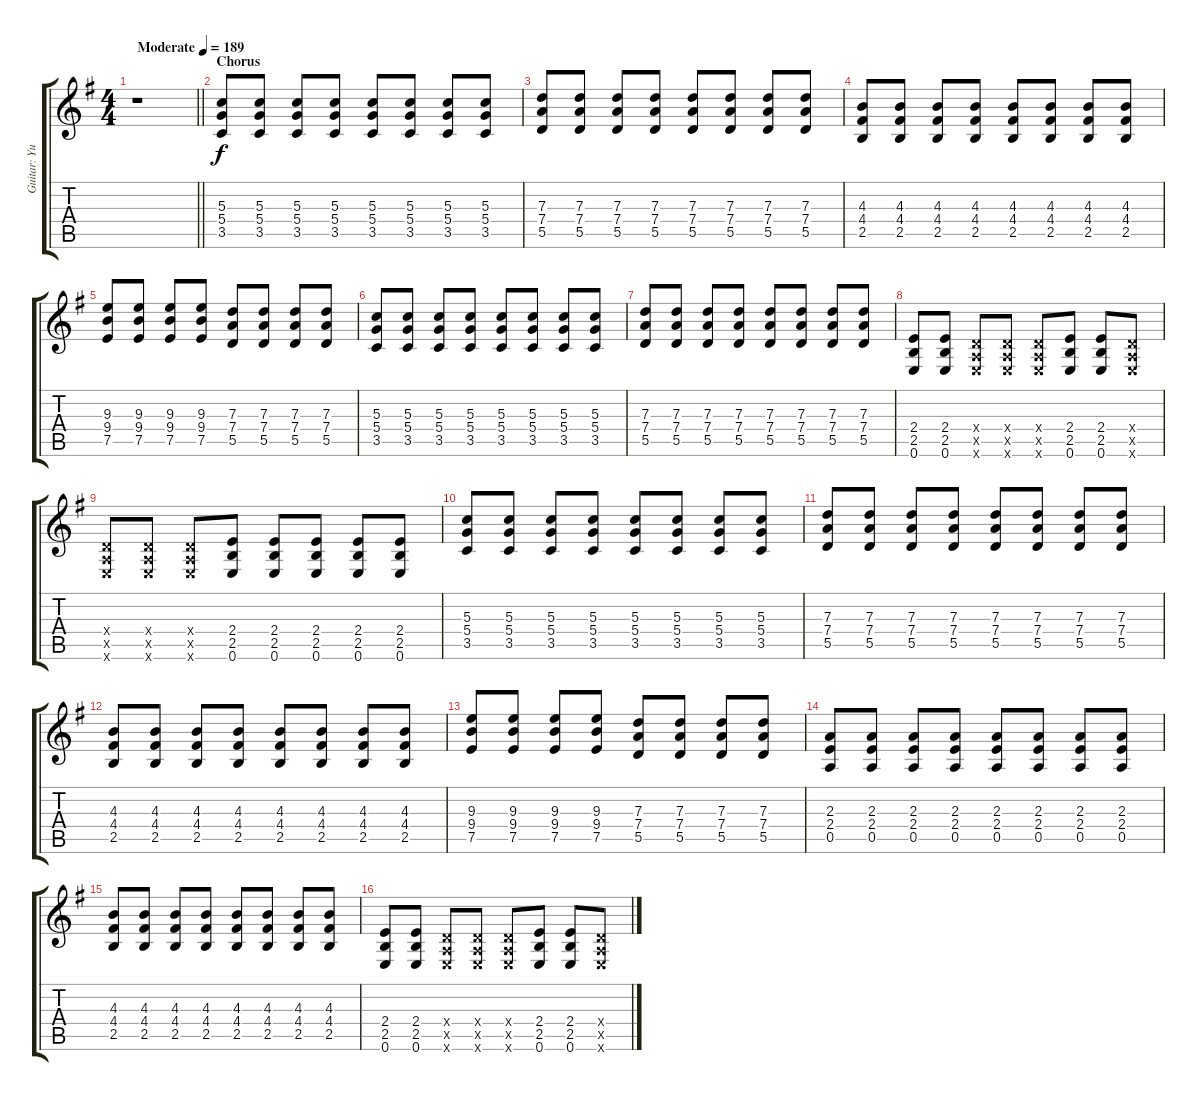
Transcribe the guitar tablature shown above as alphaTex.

\track ("Guitar: Yui Hirasawa" "Guitar: Yu") {instrument overdrivenguitar}
\staff {score tabs}
\tuning (E4 B3 G3 D3 A2 E2) {hide}
\ts (4 4)
\tempo (189 "Moderate")
\clef g2
\barLineRight lightlight
\ks g
r.1{dy f instrument overdrivenguitar} |
\section ("" "Chorus")
(5.3 5.4 3.5).8 (5.3 5.4 3.5).8 (5.3 5.4 3.5).8 (5.3 5.4 3.5).8 (5.3 5.4 3.5).8 (5.3 5.4 3.5).8 (5.3 5.4 3.5).8 (5.3 5.4 3.5).8 |
(7.3 7.4 5.5).8 (7.3 7.4 5.5).8 (7.3 7.4 5.5).8 (7.3 7.4 5.5).8 (7.3 7.4 5.5).8 (7.3 7.4 5.5).8 (7.3 7.4 5.5).8 (7.3 7.4 5.5).8 |
(4.3 4.4 2.5).8 (4.3 4.4 2.5).8 (4.3 4.4 2.5).8 (4.3 4.4 2.5).8 (4.3 4.4 2.5).8 (4.3 4.4 2.5).8 (4.3 4.4 2.5).8 (4.3 4.4 2.5).8 |
(9.3 9.4 7.5).8 (9.3 9.4 7.5).8 (9.3 9.4 7.5).8 (9.3 9.4 7.5).8 (7.3 7.4 5.5).8 (7.3 7.4 5.5).8 (7.3 7.4 5.5).8 (7.3 7.4 5.5).8 |
(5.3 5.4 3.5).8 (5.3 5.4 3.5).8 (5.3 5.4 3.5).8 (5.3 5.4 3.5).8 (5.3 5.4 3.5).8 (5.3 5.4 3.5).8 (5.3 5.4 3.5).8 (5.3 5.4 3.5).8 |
(7.3 7.4 5.5).8 (7.3 7.4 5.5).8 (7.3 7.4 5.5).8 (7.3 7.4 5.5).8 (7.3 7.4 5.5).8 (7.3 7.4 5.5).8 (7.3 7.4 5.5).8 (7.3 7.4 5.5).8 |
(2.4 2.5 0.6).8 (2.4 2.5 0.6).8 (0.4{x} 0.5{x} 0.6{x}).8 (0.4{x} 0.5{x} 0.6{x}).8 (0.4{x} 0.5{x} 0.6{x}).8 (2.4 2.5 0.6).8 (2.4 2.5 0.6).8 (0.4{x} 0.5{x} 0.6{x}).8 |
(0.4{x} 0.5{x} 0.6{x}).8 (0.4{x} 0.5{x} 0.6{x}).8 (0.4{x} 0.5{x} 0.6{x}).8 (2.4 2.5 0.6).8 (2.4 2.5 0.6).8 (2.4 2.5 0.6).8 (2.4 2.5 0.6).8 (2.4 2.5 0.6).8 |
(5.3 5.4 3.5).8 (5.3 5.4 3.5).8 (5.3 5.4 3.5).8 (5.3 5.4 3.5).8 (5.3 5.4 3.5).8 (5.3 5.4 3.5).8 (5.3 5.4 3.5).8 (5.3 5.4 3.5).8 |
(7.3 7.4 5.5).8 (7.3 7.4 5.5).8 (7.3 7.4 5.5).8 (7.3 7.4 5.5).8 (7.3 7.4 5.5).8 (7.3 7.4 5.5).8 (7.3 7.4 5.5).8 (7.3 7.4 5.5).8 |
(4.3 4.4 2.5).8 (4.3 4.4 2.5).8 (4.3 4.4 2.5).8 (4.3 4.4 2.5).8 (4.3 4.4 2.5).8 (4.3 4.4 2.5).8 (4.3 4.4 2.5).8 (4.3 4.4 2.5).8 |
(9.3 9.4 7.5).8 (9.3 9.4 7.5).8 (9.3 9.4 7.5).8 (9.3 9.4 7.5).8 (7.3 7.4 5.5).8 (7.3 7.4 5.5).8 (7.3 7.4 5.5).8 (7.3 7.4 5.5).8 |
(2.3 2.4 0.5).8 (2.3 2.4 0.5).8 (2.3 2.4 0.5).8 (2.3 2.4 0.5).8 (2.3 2.4 0.5).8 (2.3 2.4 0.5).8 (2.3 2.4 0.5).8 (2.3 2.4 0.5).8 |
(4.3 4.4 2.5).8 (4.3 4.4 2.5).8 (4.3 4.4 2.5).8 (4.3 4.4 2.5).8 (4.3 4.4 2.5).8 (4.3 4.4 2.5).8 (4.3 4.4 2.5).8 (4.3 4.4 2.5).8 |
(2.4 2.5 0.6).8 (2.4 2.5 0.6).8 (0.4{x} 0.5{x} 0.6{x}).8 (0.4{x} 0.5{x} 0.6{x}).8 (0.4{x} 0.5{x} 0.6{x}).8 (2.4 2.5 0.6).8 (2.4 2.5 0.6).8 (0.4{x} 0.5{x} 0.6{x}).8
